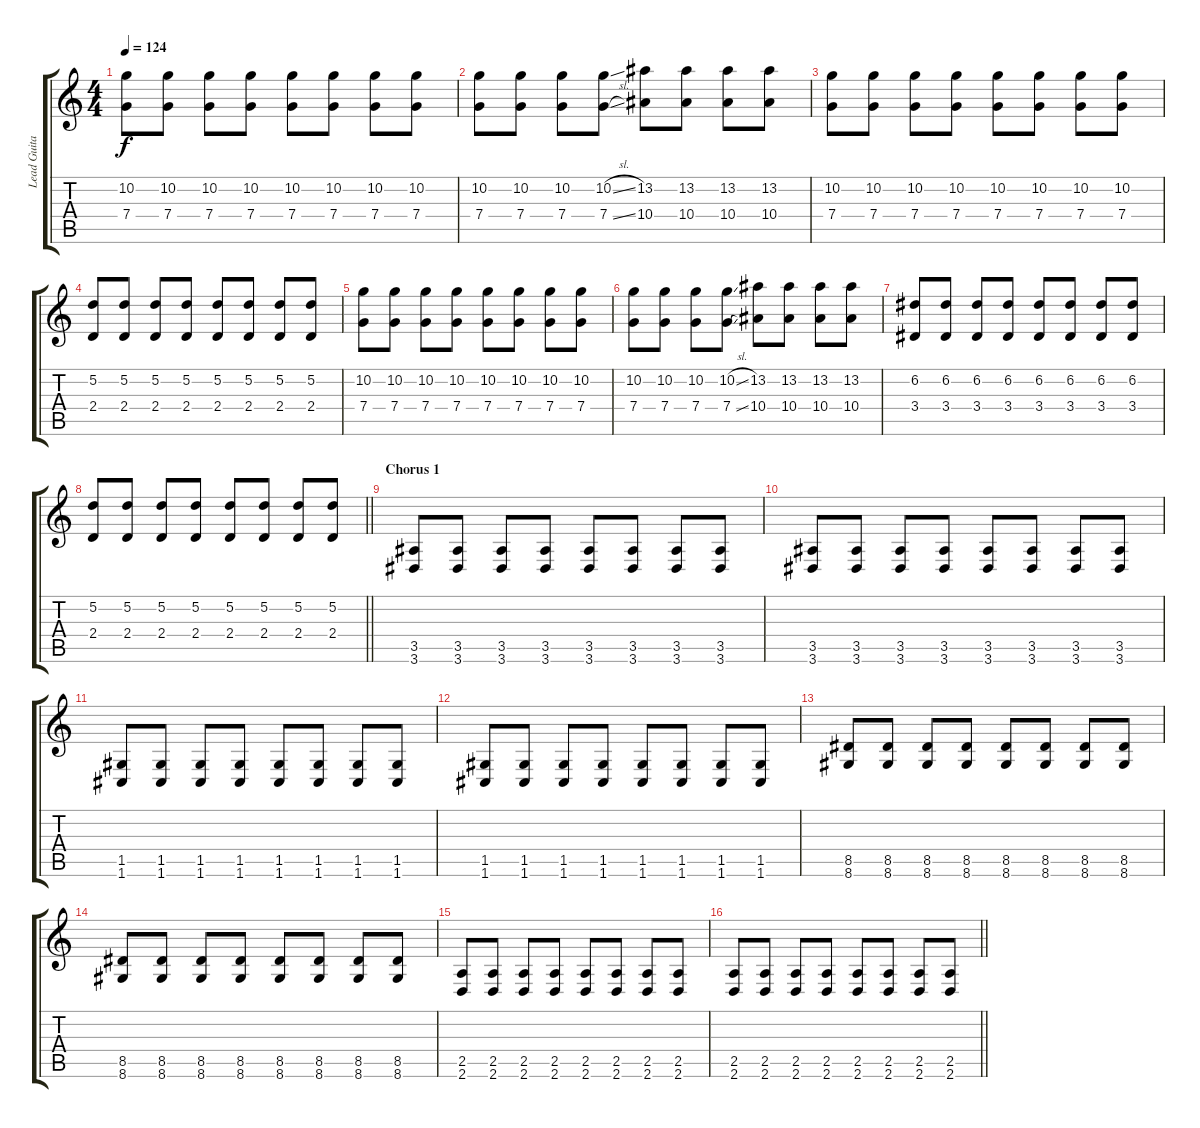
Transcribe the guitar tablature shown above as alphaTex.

\track ("Lead Guitar (Andi)" "Lead Guita") {instrument distortionguitar}
\staff {score tabs}
\tuning (D4 A3 F3 C3 G2 C2) {hide}
\ts (4 4)
\tempo 124
\clef g2
\ks c
(10.2 7.4).8{dy f} (10.2 7.4).8 (10.2 7.4).8 (10.2 7.4).8 (10.2 7.4).8 (10.2 7.4).8 (10.2 7.4).8 (10.2 7.4).8 |
(10.2 7.4).8 (10.2 7.4).8 (10.2 7.4).8 (10.2{sl} 7.4{sl}).8 (13.2 10.4).8 (13.2 10.4).8 (13.2 10.4).8 (13.2 10.4).8 |
(10.2 7.4).8 (10.2 7.4).8 (10.2 7.4).8 (10.2 7.4).8 (10.2 7.4).8 (10.2 7.4).8 (10.2 7.4).8 (10.2 7.4).8 |
(5.2 2.4).8 (5.2 2.4).8 (5.2 2.4).8 (5.2 2.4).8 (5.2 2.4).8 (5.2 2.4).8 (5.2 2.4).8 (5.2 2.4).8 |
(10.2 7.4).8 (10.2 7.4).8 (10.2 7.4).8 (10.2 7.4).8 (10.2 7.4).8 (10.2 7.4).8 (10.2 7.4).8 (10.2 7.4).8 |
(10.2 7.4).8 (10.2 7.4).8 (10.2 7.4).8 (10.2{sl} 7.4{sl}).8 (13.2 10.4).8 (13.2 10.4).8 (13.2 10.4).8 (13.2 10.4).8 |
(6.2 3.4).8 (6.2 3.4).8 (6.2 3.4).8 (6.2 3.4).8 (6.2 3.4).8 (6.2 3.4).8 (6.2 3.4).8 (6.2 3.4).8 |
\barLineRight lightlight
(5.2 2.4).8 (5.2 2.4).8 (5.2 2.4).8 (5.2 2.4).8 (5.2 2.4).8 (5.2 2.4).8 (5.2 2.4).8 (5.2 2.4).8 |
\section ("" "Chorus 1")
(3.5 3.6).8 (3.5 3.6).8 (3.5 3.6).8 (3.5 3.6).8 (3.5 3.6).8 (3.5 3.6).8 (3.5 3.6).8 (3.5 3.6).8 |
(3.5 3.6).8 (3.5 3.6).8 (3.5 3.6).8 (3.5 3.6).8 (3.5 3.6).8 (3.5 3.6).8 (3.5 3.6).8 (3.5 3.6).8 |
(1.5 1.6).8 (1.5 1.6).8 (1.5 1.6).8 (1.5 1.6).8 (1.5 1.6).8 (1.5 1.6).8 (1.5 1.6).8 (1.5 1.6).8 |
(1.5 1.6).8 (1.5 1.6).8 (1.5 1.6).8 (1.5 1.6).8 (1.5 1.6).8 (1.5 1.6).8 (1.5 1.6).8 (1.5 1.6).8 |
(8.5 8.6).8 (8.5 8.6).8 (8.5 8.6).8 (8.5 8.6).8 (8.5 8.6).8 (8.5 8.6).8 (8.5 8.6).8 (8.5 8.6).8 |
(8.5 8.6).8 (8.5 8.6).8 (8.5 8.6).8 (8.5 8.6).8 (8.5 8.6).8 (8.5 8.6).8 (8.5 8.6).8 (8.5 8.6).8 |
(2.5 2.6).8 (2.5 2.6).8 (2.5 2.6).8 (2.5 2.6).8 (2.5 2.6).8 (2.5 2.6).8 (2.5 2.6).8 (2.5 2.6).8 |
\barLineRight lightlight
(2.5 2.6).8 (2.5 2.6).8 (2.5 2.6).8 (2.5 2.6).8 (2.5 2.6).8 (2.5 2.6).8 (2.5 2.6).8 (2.5 2.6).8
